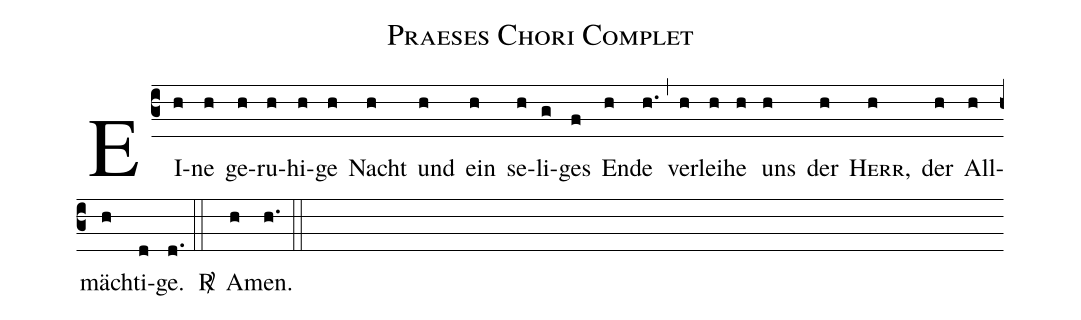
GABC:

name: Praeses Chori Complet;
%%
(c3) EI(h)ne(h) ge(h)ru(h)hi(h)ge(h) Nacht(h) und(h) ein(h) se(h)li(g)ges(f) En(h)de(h.) (,) ver(h)lei(h)he(h) uns(h) der(h) <sc>Herr,</sc>(h) der(h) All(h)mäch(h)ti(d)ge.(d.) (::) <v>\Rbar{}</v>() A(h)men.(h.) (::)
